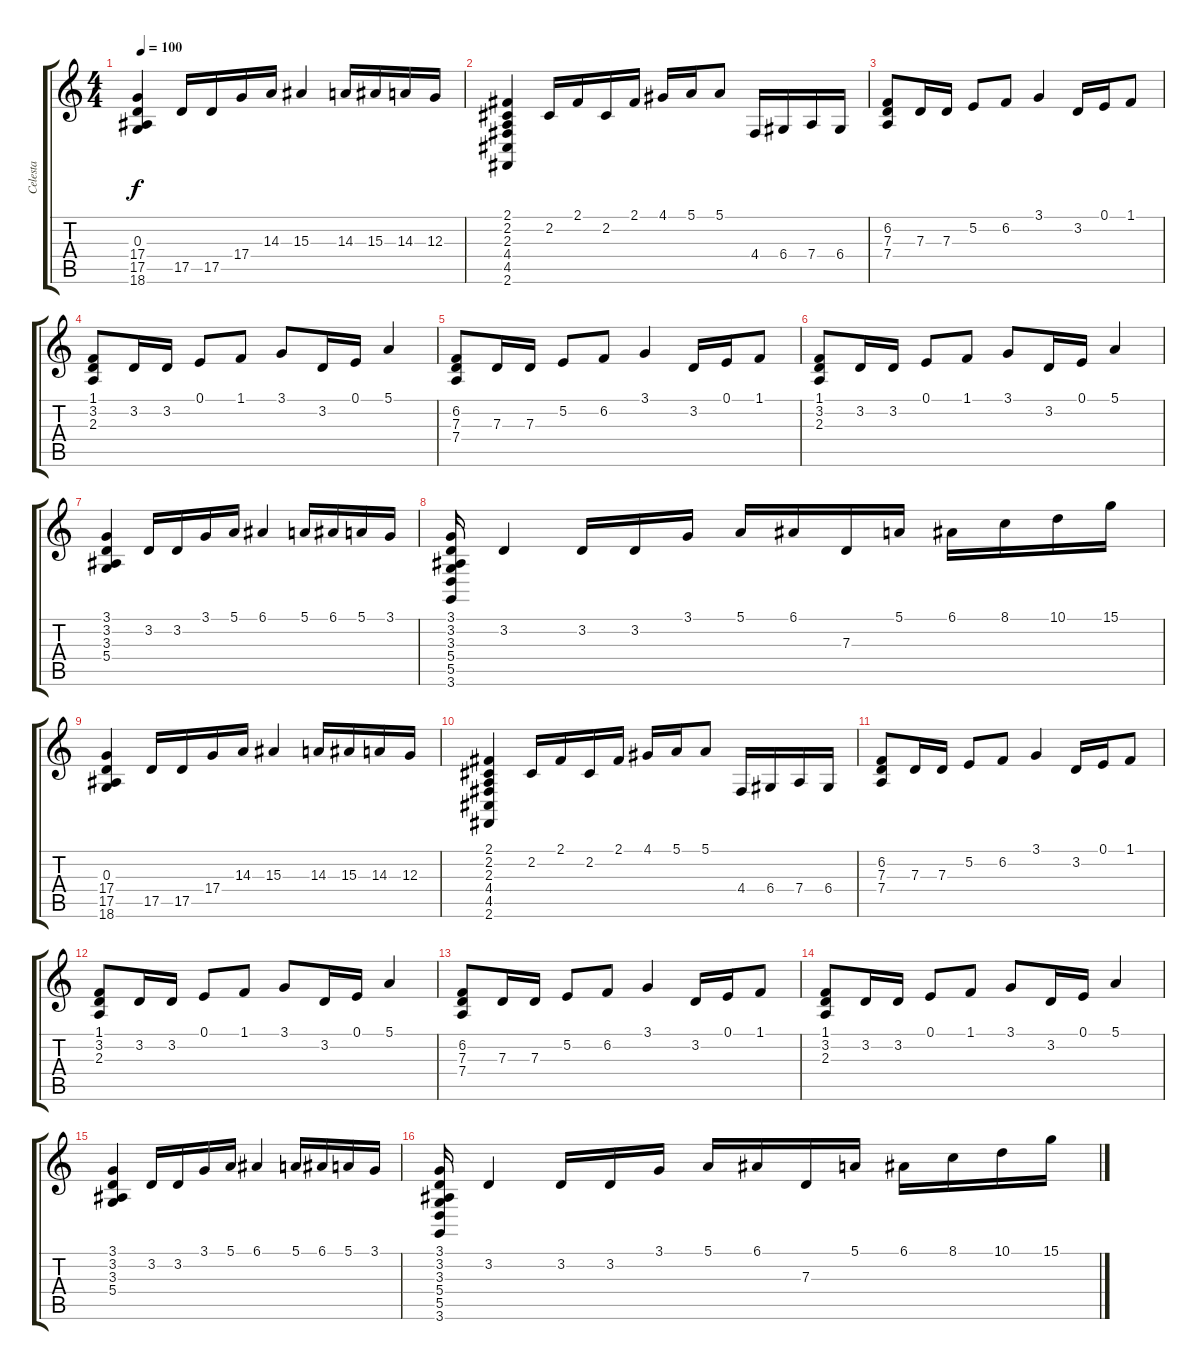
\track ("Celesta" "Celesta") {instrument celesta}
\staff {score tabs}
\tuning (E4 B3 G3 D3 A2 E2) {hide}
\ts (4 4)
\tempo 100
\clef g2
\ks c
(0.3 17.4 17.5 18.6).4{dy f} 17.5.16 17.5.16 17.4.16 14.3.16 15.3.4 14.3.16 15.3.16 14.3.16 12.3.16 |
(2.1 2.2 2.3 4.4 4.5 2.6).4 2.2.16 2.1.16 2.2.16 2.1.16 4.1.16 5.1.16 5.1.8 4.4.16 6.4.16 7.4.16 6.4.16 |
(6.2 7.3 7.4).8 7.3.16 7.3.16 5.2.8 6.2.8 3.1.4 3.2.16 0.1.16 1.1.8 |
(1.1 3.2 2.3).8 3.2.16 3.2.16 0.1.8 1.1.8 3.1.8 3.2.16 0.1.16 5.1.4 |
(6.2 7.3 7.4).8 7.3.16 7.3.16 5.2.8 6.2.8 3.1.4 3.2.16 0.1.16 1.1.8 |
(1.1 3.2 2.3).8 3.2.16 3.2.16 0.1.8 1.1.8 3.1.8 3.2.16 0.1.16 5.1.4 |
(3.1 3.2 3.3 5.4).4 3.2.16 3.2.16 3.1.16 5.1.16 6.1.4 5.1.16 6.1.16 5.1.16 3.1.16 |
(3.1 3.2 3.3 5.4 5.5 3.6).16 3.2.4 3.2.16 3.2.16 3.1.16 5.1.16 6.1.16 7.3.16 5.1.16 6.1.16 8.1.16 10.1.16 15.1.16 |
(0.3 17.4 17.5 18.6).4 17.5.16 17.5.16 17.4.16 14.3.16 15.3.4 14.3.16 15.3.16 14.3.16 12.3.16 |
(2.1 2.2 2.3 4.4 4.5 2.6).4 2.2.16 2.1.16 2.2.16 2.1.16 4.1.16 5.1.16 5.1.8 4.4.16 6.4.16 7.4.16 6.4.16 |
(6.2 7.3 7.4).8 7.3.16 7.3.16 5.2.8 6.2.8 3.1.4 3.2.16 0.1.16 1.1.8 |
(1.1 3.2 2.3).8 3.2.16 3.2.16 0.1.8 1.1.8 3.1.8 3.2.16 0.1.16 5.1.4 |
(6.2 7.3 7.4).8 7.3.16 7.3.16 5.2.8 6.2.8 3.1.4 3.2.16 0.1.16 1.1.8 |
(1.1 3.2 2.3).8 3.2.16 3.2.16 0.1.8 1.1.8 3.1.8 3.2.16 0.1.16 5.1.4 |
(3.1 3.2 3.3 5.4).4 3.2.16 3.2.16 3.1.16 5.1.16 6.1.4 5.1.16 6.1.16 5.1.16 3.1.16 |
(3.1 3.2 3.3 5.4 5.5 3.6).16 3.2.4 3.2.16 3.2.16 3.1.16 5.1.16 6.1.16 7.3.16 5.1.16 6.1.16 8.1.16 10.1.16 15.1.16
